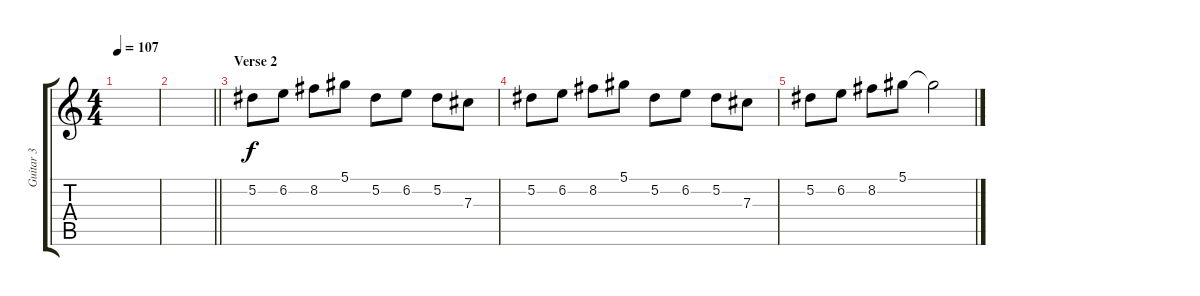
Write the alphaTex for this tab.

\track ("Guitar 3" "Guitar 3") {instrument overdrivenguitar}
\staff {score tabs}
\tuning (Eb4 Bb3 Gb3 Db3 Ab2 Eb2) {hide}
\ts (4 4)
\tempo 107
\clef g2
\ks c
|
\barLineRight lightlight
|
\section ("" "Verse 2")
5.2.8{volume 6} 6.2.8 8.2.8 5.1.8 5.2.8 6.2.8 5.2.8 7.3.8 |
5.2.8 6.2.8 8.2.8 5.1.8 5.2.8 6.2.8 5.2.8 7.3.8 |
5.2.8 6.2.8 8.2.8 5.1.8 5.1{t}.2
